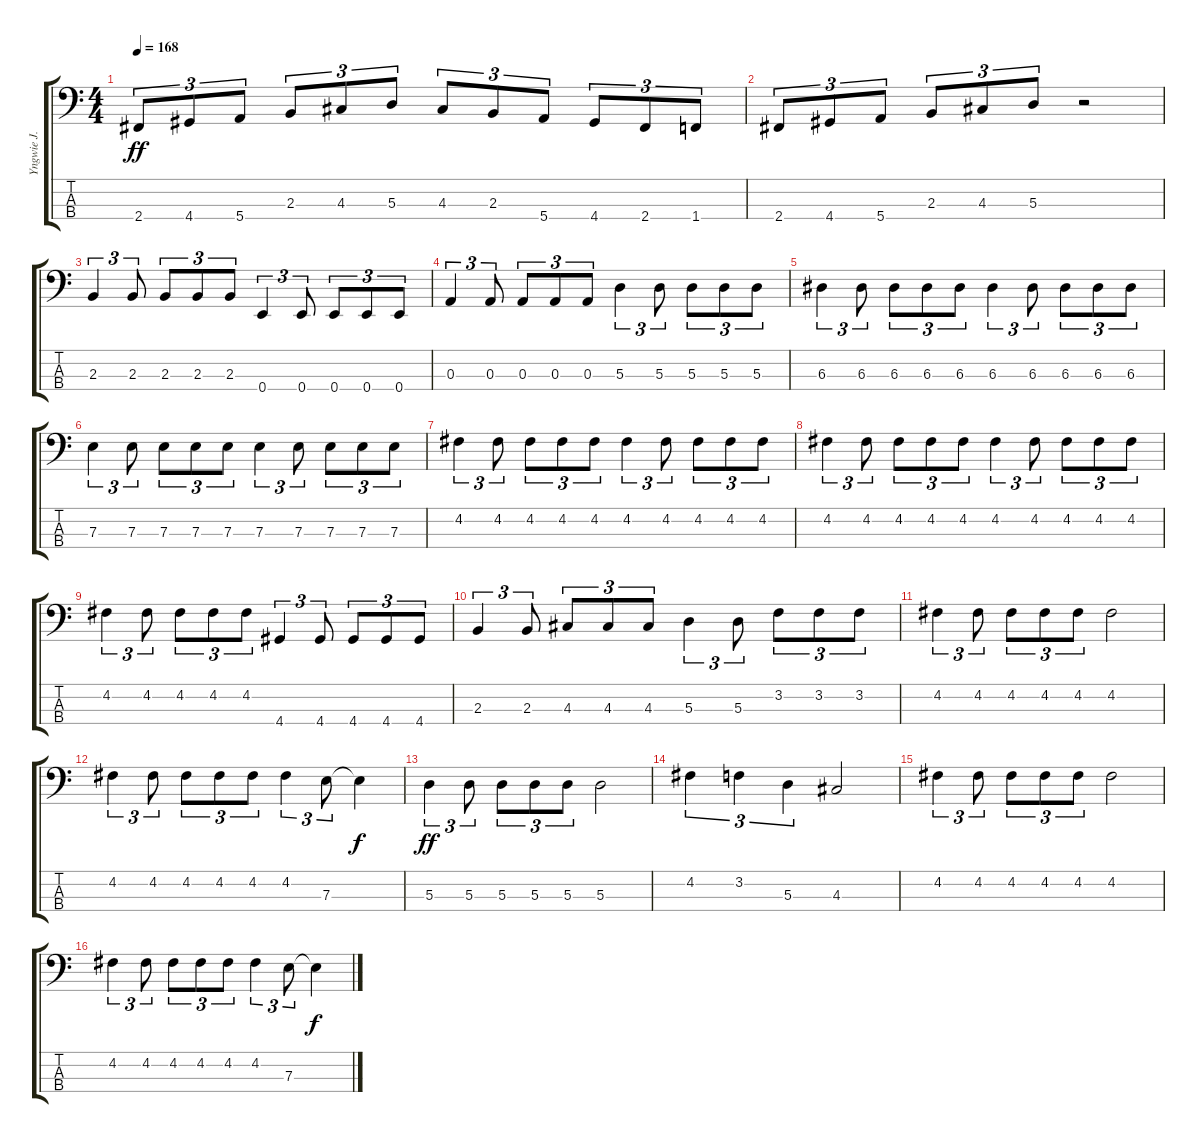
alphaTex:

\track ("Yngwie J. Malmsteen (Bass)" "Yngwie J. ") {instrument electricbasspick}
\staff {score tabs}
\tuning (G2 D2 A1 E1) {hide}
\ts (4 4)
\tempo 168
\clef f4
\ks c
2.4.8{tu (3 2) dy ff} 4.4.8{tu (3 2)} 5.4.8{tu (3 2)} 2.3.8{tu (3 2)} 4.3.8{tu (3 2)} 5.3.8{tu (3 2)} 4.3.8{tu (3 2)} 2.3.8{tu (3 2)} 5.4.8{tu (3 2)} 4.4.8{tu (3 2)} 2.4.8{tu (3 2)} 1.4.8{tu (3 2)} |
2.4.8{tu (3 2)} 4.4.8{tu (3 2)} 5.4.8{tu (3 2)} 2.3.8{tu (3 2)} 4.3.8{tu (3 2)} 5.3.8{tu (3 2)} r.2 |
2.3.4{tu (3 2)} 2.3.8{tu (3 2)} 2.3.8{tu (3 2)} 2.3.8{tu (3 2)} 2.3.8{tu (3 2)} 0.4.4{tu (3 2)} 0.4.8{tu (3 2)} 0.4.8{tu (3 2)} 0.4.8{tu (3 2)} 0.4.8{tu (3 2)} |
0.3.4{tu (3 2)} 0.3.8{tu (3 2)} 0.3.8{tu (3 2)} 0.3.8{tu (3 2)} 0.3.8{tu (3 2)} 5.3.4{tu (3 2)} 5.3.8{tu (3 2)} 5.3.8{tu (3 2)} 5.3.8{tu (3 2)} 5.3.8{tu (3 2)} |
6.3.4{tu (3 2)} 6.3.8{tu (3 2)} 6.3.8{tu (3 2)} 6.3.8{tu (3 2)} 6.3.8{tu (3 2)} 6.3.4{tu (3 2)} 6.3.8{tu (3 2)} 6.3.8{tu (3 2)} 6.3.8{tu (3 2)} 6.3.8{tu (3 2)} |
7.3.4{tu (3 2)} 7.3.8{tu (3 2)} 7.3.8{tu (3 2)} 7.3.8{tu (3 2)} 7.3.8{tu (3 2)} 7.3.4{tu (3 2)} 7.3.8{tu (3 2)} 7.3.8{tu (3 2)} 7.3.8{tu (3 2)} 7.3.8{tu (3 2)} |
4.2.4{tu (3 2)} 4.2.8{tu (3 2)} 4.2.8{tu (3 2)} 4.2.8{tu (3 2)} 4.2.8{tu (3 2)} 4.2.4{tu (3 2)} 4.2.8{tu (3 2)} 4.2.8{tu (3 2)} 4.2.8{tu (3 2)} 4.2.8{tu (3 2)} |
4.2.4{tu (3 2)} 4.2.8{tu (3 2)} 4.2.8{tu (3 2)} 4.2.8{tu (3 2)} 4.2.8{tu (3 2)} 4.2.4{tu (3 2)} 4.2.8{tu (3 2)} 4.2.8{tu (3 2)} 4.2.8{tu (3 2)} 4.2.8{tu (3 2)} |
4.2.4{tu (3 2)} 4.2.8{tu (3 2)} 4.2.8{tu (3 2)} 4.2.8{tu (3 2)} 4.2.8{tu (3 2)} 4.4.4{tu (3 2)} 4.4.8{tu (3 2)} 4.4.8{tu (3 2)} 4.4.8{tu (3 2)} 4.4.8{tu (3 2)} |
2.3.4{tu (3 2)} 2.3.8{tu (3 2)} 4.3.8{tu (3 2)} 4.3.8{tu (3 2)} 4.3.8{tu (3 2)} 5.3.4{tu (3 2)} 5.3.8{tu (3 2)} 3.2.8{tu (3 2)} 3.2.8{tu (3 2)} 3.2.8{tu (3 2)} |
4.2.4{tu (3 2)} 4.2.8{tu (3 2)} 4.2.8{tu (3 2)} 4.2.8{tu (3 2)} 4.2.8{tu (3 2)} 4.2.2 |
4.2.4{tu (3 2)} 4.2.8{tu (3 2)} 4.2.8{tu (3 2)} 4.2.8{tu (3 2)} 4.2.8{tu (3 2)} 4.2.4{tu (3 2)} 7.3.8{tu (3 2)} 7.3{t}.4{dy f} |
5.3.4{tu (3 2) dy ff} 5.3.8{tu (3 2)} 5.3.8{tu (3 2)} 5.3.8{tu (3 2)} 5.3.8{tu (3 2)} 5.3.2 |
4.2.4{tu (3 2)} 3.2.4{tu (3 2)} 5.3.4{tu (3 2)} 4.3.2 |
4.2.4{tu (3 2)} 4.2.8{tu (3 2)} 4.2.8{tu (3 2)} 4.2.8{tu (3 2)} 4.2.8{tu (3 2)} 4.2.2 |
4.2.4{tu (3 2)} 4.2.8{tu (3 2)} 4.2.8{tu (3 2)} 4.2.8{tu (3 2)} 4.2.8{tu (3 2)} 4.2.4{tu (3 2)} 7.3.8{tu (3 2)} 7.3{t}.4{dy f}
